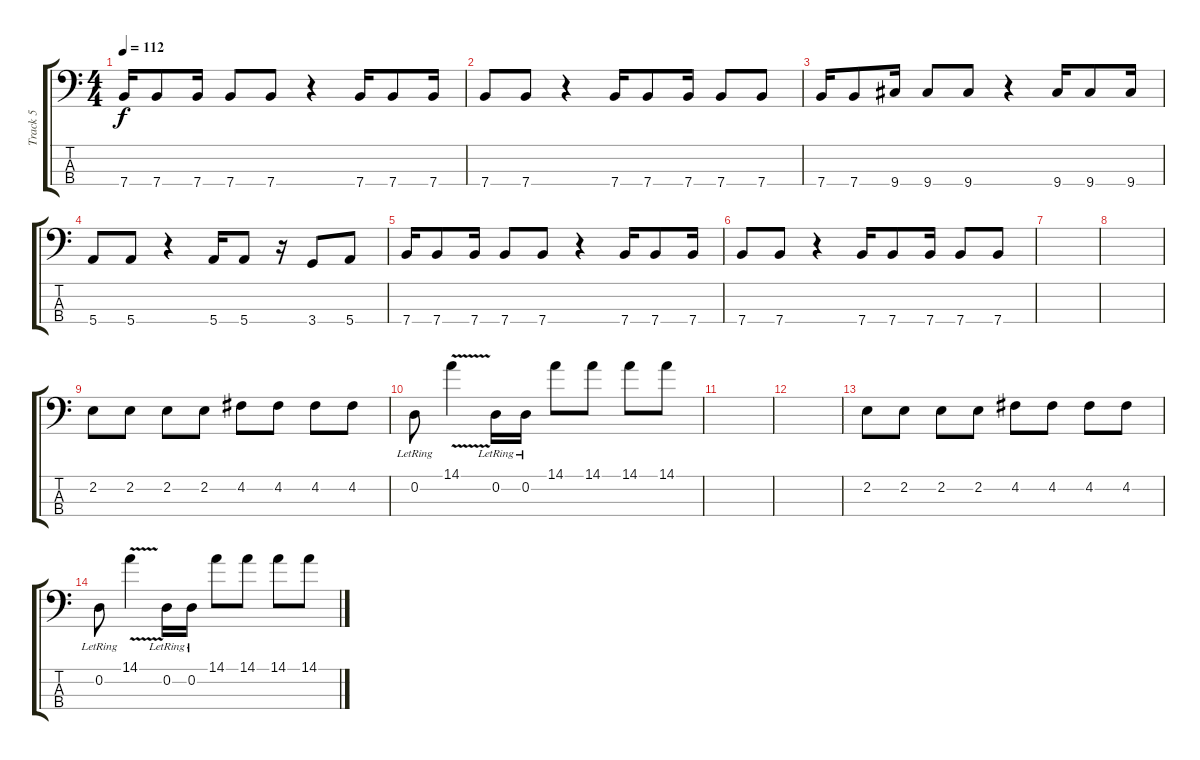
\track ("Track 5" "Track 5") {instrument electricbassfinger}
\staff {score tabs}
\tuning (G2 D2 A1 E1) {hide}
\ts (4 4)
\tempo 112
\clef f4
\ks c
7.4.16{dy f} 7.4.8 7.4.16 7.4.8 7.4.8 r.4 7.4.16 7.4.8 7.4.16 |
7.4.8 7.4.8 r.4 7.4.16 7.4.8 7.4.16 7.4.8 7.4.8 |
7.4.16 7.4.8 9.4.16 9.4.8 9.4.8 r.4 9.4.16 9.4.8 9.4.16 |
5.4.8 5.4.8 r.4 5.4.16 5.4.8 r.16 3.4.8 5.4.8 |
7.4.16 7.4.8 7.4.16 7.4.8 7.4.8 r.4 7.4.16 7.4.8 7.4.16 |
7.4.8 7.4.8 r.4 7.4.16 7.4.8 7.4.16 7.4.8 7.4.8 |
|
|
2.2.8 2.2.8 2.2.8 2.2.8 4.2.8 4.2.8 4.2.8 4.2.8 |
0.2{lr}.8 14.1{v}.4 0.2{lr}.16 0.2{lr}.16 14.1.8 14.1.8 14.1.8 14.1.8 |
|
|
2.2.8 2.2.8 2.2.8 2.2.8 4.2.8 4.2.8 4.2.8 4.2.8 |
0.2{lr}.8 14.1{v}.4 0.2{lr}.16 0.2{lr}.16 14.1.8 14.1.8 14.1.8 14.1.8
